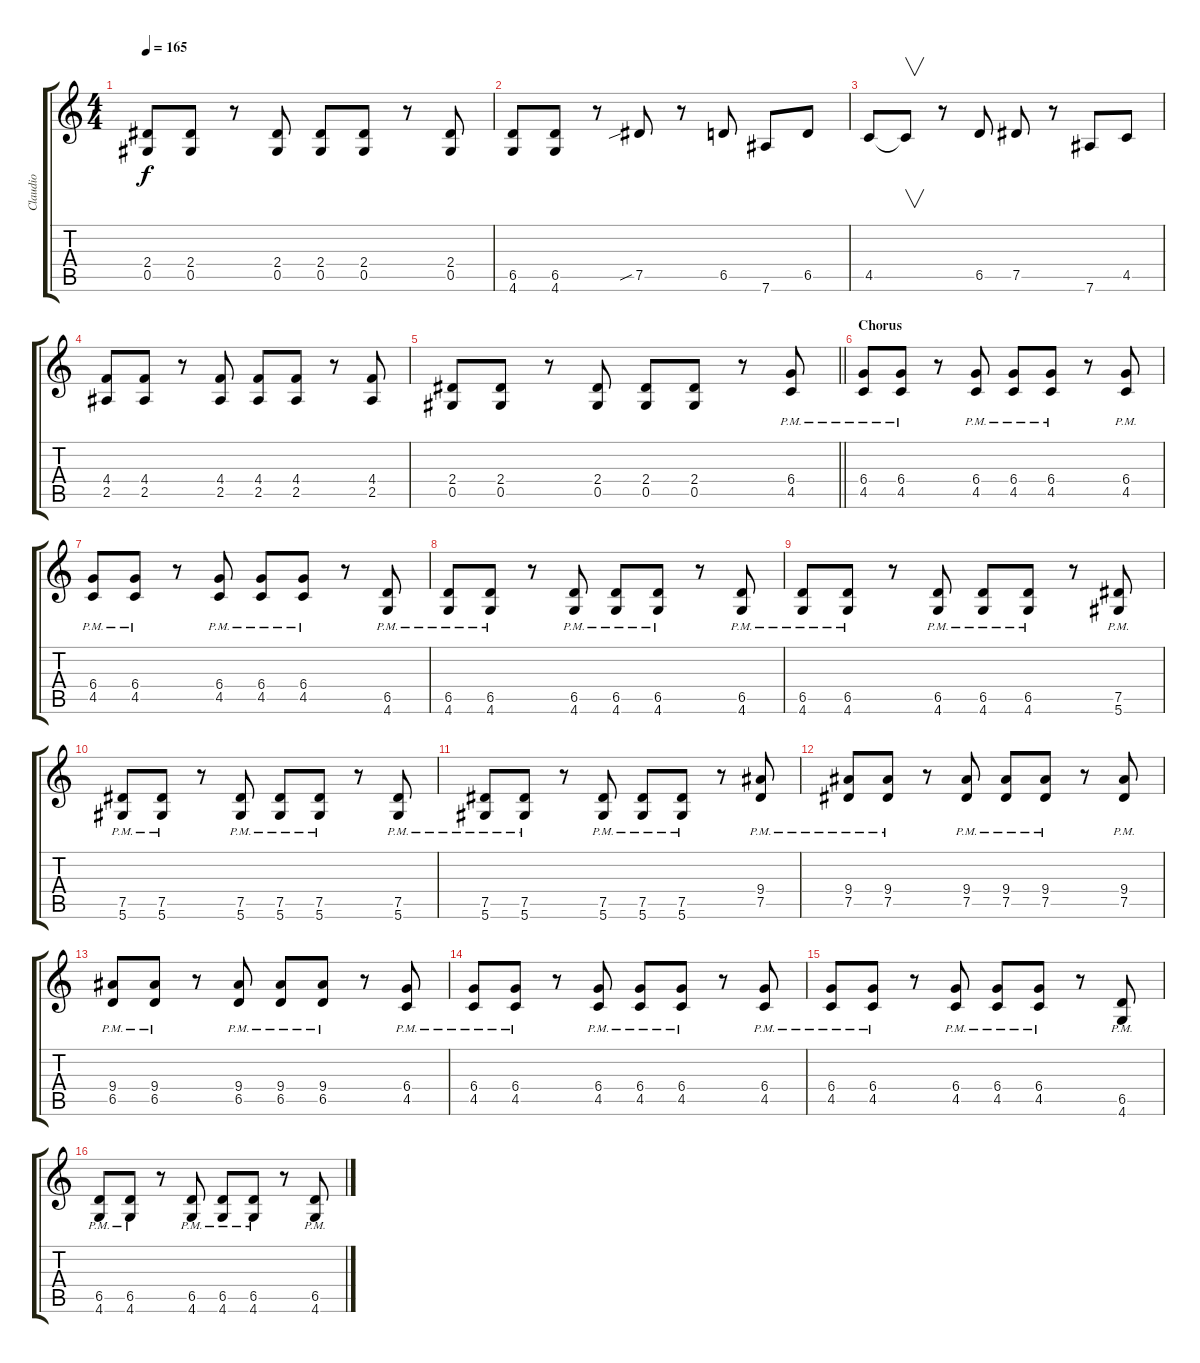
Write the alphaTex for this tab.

\track ("Claudio" "Claudio") {instrument overdrivenguitar}
\staff {score tabs}
\tuning (Eb4 Bb3 Gb3 Db3 Ab2 Eb2) {hide}
\ts (4 4)
\tempo 165
\clef g2
\ks c
(2.4 0.5).8{dy f} (2.4 0.5).8 r.8 (2.4 0.5).8 (2.4 0.5).8 (2.4 0.5).8 r.8 (2.4 0.5).8 |
(6.5 4.6).8 (6.5 4.6).8 r.8 7.5{sib}.8 r.8 6.5.8 7.6.8 6.5.8 |
4.5.8 4.5{t}.8{v} r.8 6.5.8 7.5.8 r.8 7.6.8 4.5.8 |
(4.4 2.5).8 (4.4 2.5).8 r.8 (4.4 2.5).8 (4.4 2.5).8 (4.4 2.5).8 r.8 (4.4 2.5).8 |
\barLineRight lightlight
(2.4 0.5).8 (2.4 0.5).8 r.8 (2.4 0.5).8 (2.4 0.5).8 (2.4 0.5).8 r.8 (6.4{pm} 4.5{pm}).8 |
\section ("" "Chorus")
(6.4{pm} 4.5{pm}).8 (6.4{pm} 4.5{pm}).8 r.8 (6.4{pm} 4.5{pm}).8 (6.4{pm} 4.5{pm}).8 (6.4{pm} 4.5{pm}).8 r.8 (6.4{pm} 4.5{pm}).8 |
(6.4{pm} 4.5{pm}).8 (6.4{pm} 4.5{pm}).8 r.8 (6.4{pm} 4.5{pm}).8 (6.4{pm} 4.5{pm}).8 (6.4{pm} 4.5{pm}).8 r.8 (6.5{pm} 4.6{pm}).8 |
(6.5{pm} 4.6{pm}).8 (6.5{pm} 4.6{pm}).8 r.8 (6.5{pm} 4.6{pm}).8 (6.5{pm} 4.6{pm}).8 (6.5{pm} 4.6{pm}).8 r.8 (6.5{pm} 4.6{pm}).8 |
(6.5{pm} 4.6{pm}).8 (6.5{pm} 4.6{pm}).8 r.8 (6.5{pm} 4.6{pm}).8 (6.5{pm} 4.6{pm}).8 (6.5{pm} 4.6{pm}).8 r.8 (7.5{pm} 5.6{pm}).8 |
(7.5{pm} 5.6{pm}).8 (7.5{pm} 5.6{pm}).8 r.8 (7.5{pm} 5.6{pm}).8 (7.5{pm} 5.6{pm}).8 (7.5{pm} 5.6{pm}).8 r.8 (7.5{pm} 5.6{pm}).8 |
(7.5{pm} 5.6{pm}).8 (7.5{pm} 5.6{pm}).8 r.8 (7.5{pm} 5.6{pm}).8 (7.5{pm} 5.6{pm}).8 (7.5{pm} 5.6{pm}).8 r.8 (9.4{pm} 7.5{pm}).8 |
(9.4{pm} 7.5{pm}).8 (9.4{pm} 7.5{pm}).8 r.8 (9.4{pm} 7.5{pm}).8 (9.4{pm} 7.5{pm}).8 (9.4{pm} 7.5{pm}).8 r.8 (9.4{pm} 7.5{pm}).8 |
(9.4{pm} 6.5{pm}).8 (9.4{pm} 6.5{pm}).8 r.8 (9.4{pm} 6.5{pm}).8 (9.4{pm} 6.5{pm}).8 (9.4{pm} 6.5{pm}).8 r.8 (6.4{pm} 4.5{pm}).8 |
(6.4{pm} 4.5{pm}).8 (6.4{pm} 4.5{pm}).8 r.8 (6.4{pm} 4.5{pm}).8 (6.4{pm} 4.5{pm}).8 (6.4{pm} 4.5{pm}).8 r.8 (6.4{pm} 4.5{pm}).8 |
(6.4{pm} 4.5{pm}).8 (6.4{pm} 4.5{pm}).8 r.8 (6.4{pm} 4.5{pm}).8 (6.4{pm} 4.5{pm}).8 (6.4{pm} 4.5{pm}).8 r.8 (6.5{pm} 4.6{pm}).8 |
(6.5{pm} 4.6{pm}).8 (6.5{pm} 4.6{pm}).8 r.8 (6.5{pm} 4.6{pm}).8 (6.5{pm} 4.6{pm}).8 (6.5{pm} 4.6{pm}).8 r.8 (6.5{pm} 4.6{pm}).8
